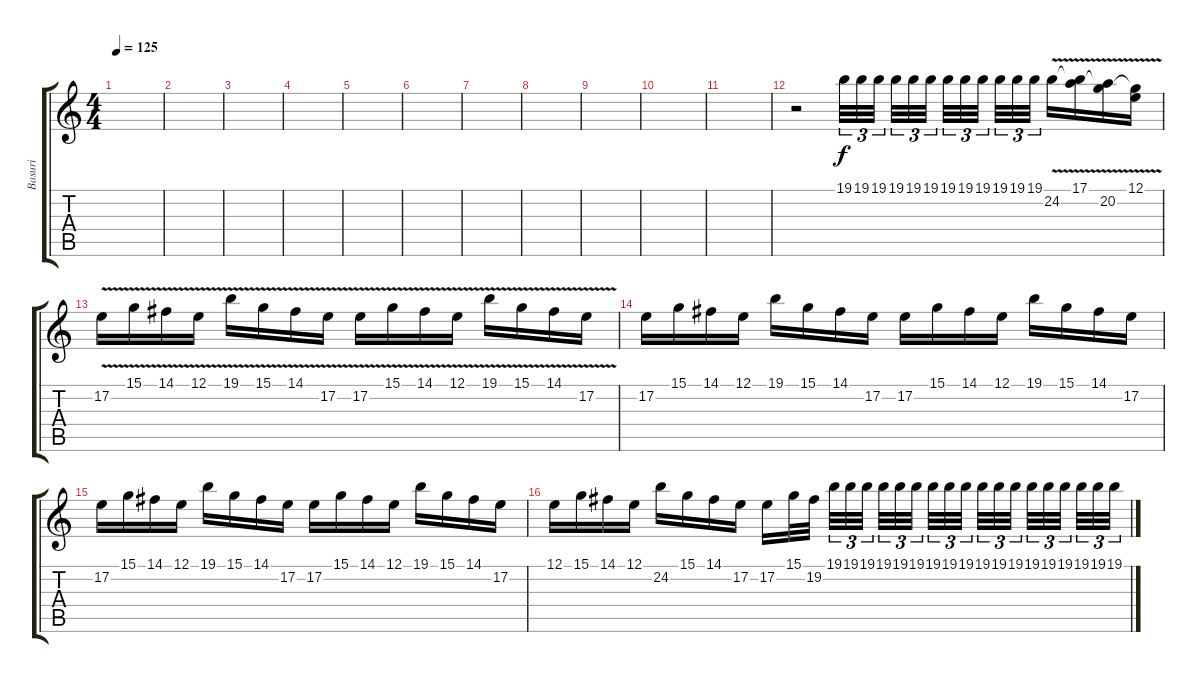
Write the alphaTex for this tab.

\track ("Basuri" "Basuri") {instrument piccolo}
\staff {score tabs}
\tuning (E4 B3 G3 D3 A2 E2) {hide}
\ts (4 4)
\tempo 125
\clef g2
\ks c
|
|
|
|
|
|
|
|
|
|
|
r.2 19.1.32{tu (3 2)} 19.1.32{tu (3 2)} 19.1.32{tu (3 2)} 19.1.32{tu (3 2)} 19.1.32{tu (3 2)} 19.1.32{tu (3 2)} 19.1.32{tu (3 2)} 19.1.32{tu (3 2)} 19.1.32{tu (3 2)} 19.1.32{tu (3 2)} 19.1.32{tu (3 2)} 19.1.32{tu (3 2)} 24.2{v}.16 (17.1{v} 24.2{v t}).16 (17.1{v t} 20.2{v}).16 (12.1{v} 20.2{v t}).16 |
17.2{v}.16 15.1{v}.16 14.1{v}.16 12.1{v}.16 19.1{v}.16 15.1{v}.16 14.1{v}.16 17.2{v}.16 17.2{v}.16 15.1{v}.16 14.1{v}.16 12.1{v}.16 19.1{v}.16 15.1{v}.16 14.1{v}.16 17.2{v}.16 |
17.2.16 15.1.16 14.1.16 12.1.16 19.1.16 15.1.16 14.1.16 17.2.16 17.2.16 15.1.16 14.1.16 12.1.16 19.1.16 15.1.16 14.1.16 17.2.16 |
17.2.16 15.1.16 14.1.16 12.1.16 19.1.16 15.1.16 14.1.16 17.2.16 17.2.16 15.1.16 14.1.16 12.1.16 19.1.16 15.1.16 14.1.16 17.2.16 |
12.1.16 15.1.16 14.1.16 12.1.16 24.2.16 15.1.16 14.1.16 17.2.16 17.2.16 15.1.32 19.2.32 19.1.32{tu (3 2)} 19.1.32{tu (3 2)} 19.1.32{tu (3 2)} 19.1.32{tu (3 2)} 19.1.32{tu (3 2)} 19.1.32{tu (3 2)} 19.1.32{tu (3 2)} 19.1.32{tu (3 2)} 19.1.32{tu (3 2)} 19.1.32{tu (3 2)} 19.1.32{tu (3 2)} 19.1.32{tu (3 2)} 19.1.32{tu (3 2)} 19.1.32{tu (3 2)} 19.1.32{tu (3 2)} 19.1.32{tu (3 2)} 19.1.32{tu (3 2)} 19.1.32{tu (3 2)}
